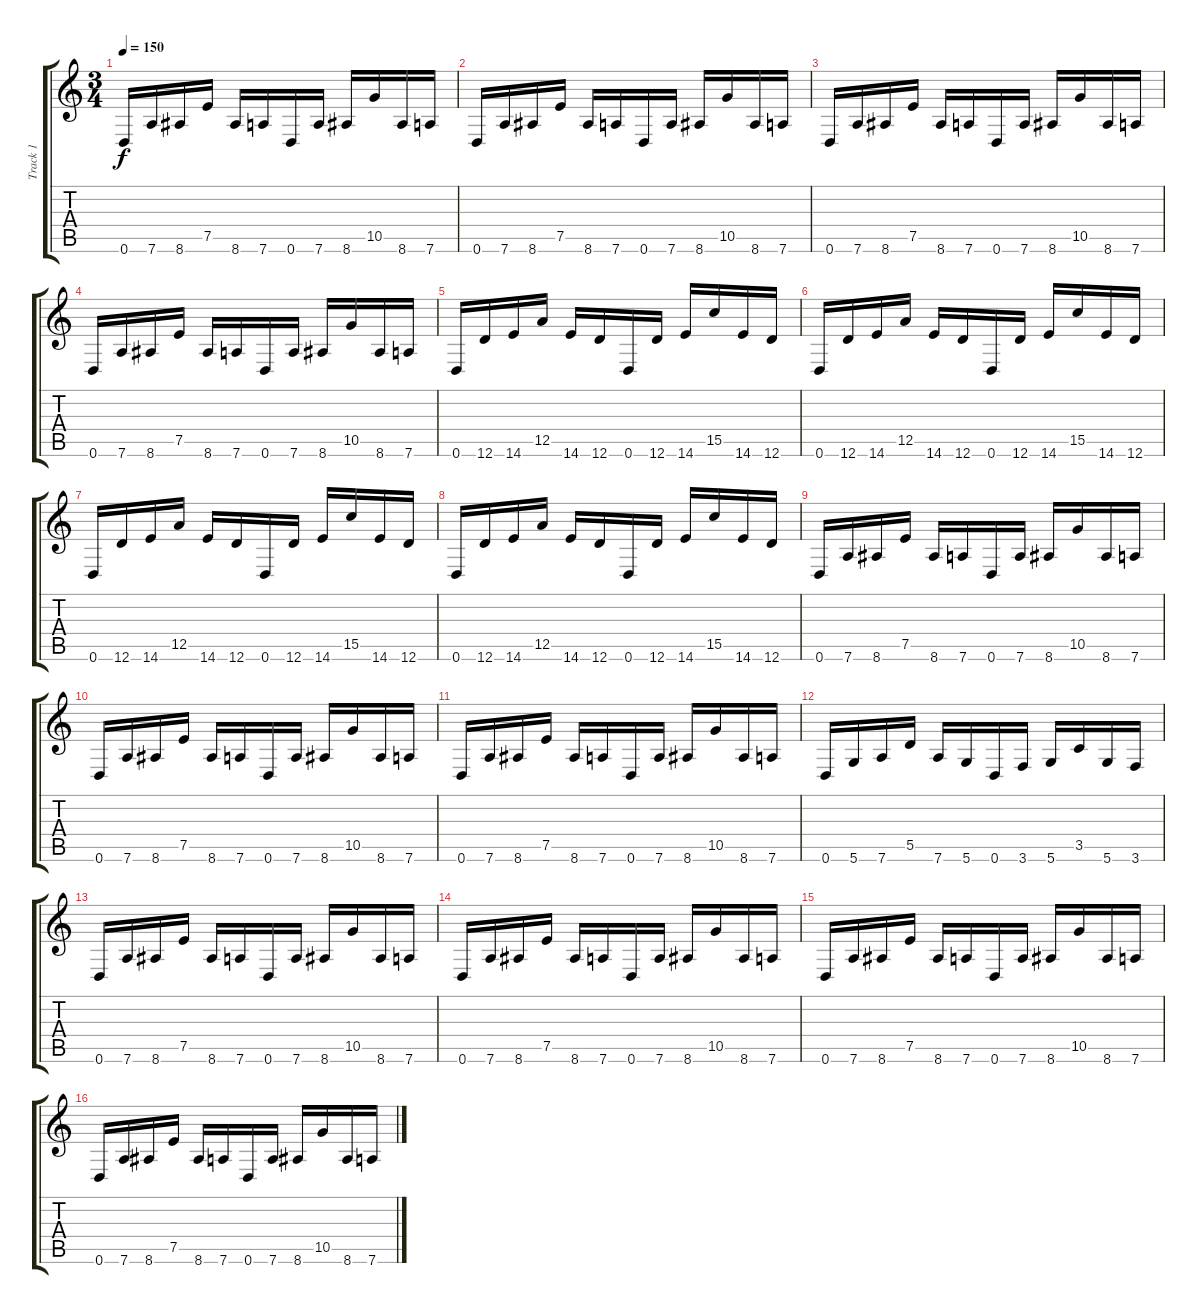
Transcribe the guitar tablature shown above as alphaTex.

\track ("Track 1" "Track 1") {instrument distortionguitar}
\staff {score tabs}
\tuning (E4 B3 G3 D3 A2 D2) {hide}
\ts (3 4)
\tempo 150
\clef g2
\ks c
0.6.16{dy f instrument distortionguitar} 7.6.16 8.6.16 7.5.16 8.6.16 7.6.16 0.6.16 7.6.16 8.6.16 10.5.16 8.6.16 7.6.16 |
0.6.16 7.6.16 8.6.16 7.5.16 8.6.16 7.6.16 0.6.16 7.6.16 8.6.16 10.5.16 8.6.16 7.6.16 |
0.6.16 7.6.16 8.6.16 7.5.16 8.6.16 7.6.16 0.6.16 7.6.16 8.6.16 10.5.16 8.6.16 7.6.16 |
0.6.16 7.6.16 8.6.16 7.5.16 8.6.16 7.6.16 0.6.16 7.6.16 8.6.16 10.5.16 8.6.16 7.6.16 |
0.6.16 12.6.16 14.6.16 12.5.16 14.6.16 12.6.16 0.6.16 12.6.16 14.6.16 15.5.16 14.6.16 12.6.16 |
0.6.16 12.6.16 14.6.16 12.5.16 14.6.16 12.6.16 0.6.16 12.6.16 14.6.16 15.5.16 14.6.16 12.6.16 |
0.6.16 12.6.16 14.6.16 12.5.16 14.6.16 12.6.16 0.6.16 12.6.16 14.6.16 15.5.16 14.6.16 12.6.16 |
0.6.16 12.6.16 14.6.16 12.5.16 14.6.16 12.6.16 0.6.16 12.6.16 14.6.16 15.5.16 14.6.16 12.6.16 |
0.6.16 7.6.16 8.6.16 7.5.16 8.6.16 7.6.16 0.6.16 7.6.16 8.6.16 10.5.16 8.6.16 7.6.16 |
0.6.16 7.6.16 8.6.16 7.5.16 8.6.16 7.6.16 0.6.16 7.6.16 8.6.16 10.5.16 8.6.16 7.6.16 |
0.6.16 7.6.16 8.6.16 7.5.16 8.6.16 7.6.16 0.6.16 7.6.16 8.6.16 10.5.16 8.6.16 7.6.16 |
0.6.16 5.6.16 7.6.16 5.5.16 7.6.16 5.6.16 0.6.16 3.6.16 5.6.16 3.5.16 5.6.16 3.6.16 |
0.6.16 7.6.16 8.6.16 7.5.16 8.6.16 7.6.16 0.6.16 7.6.16 8.6.16 10.5.16 8.6.16 7.6.16 |
0.6.16 7.6.16 8.6.16 7.5.16 8.6.16 7.6.16 0.6.16 7.6.16 8.6.16 10.5.16 8.6.16 7.6.16 |
0.6.16 7.6.16 8.6.16 7.5.16 8.6.16 7.6.16 0.6.16 7.6.16 8.6.16 10.5.16 8.6.16 7.6.16 |
0.6.16 7.6.16 8.6.16 7.5.16 8.6.16 7.6.16 0.6.16 7.6.16 8.6.16 10.5.16 8.6.16 7.6.16
